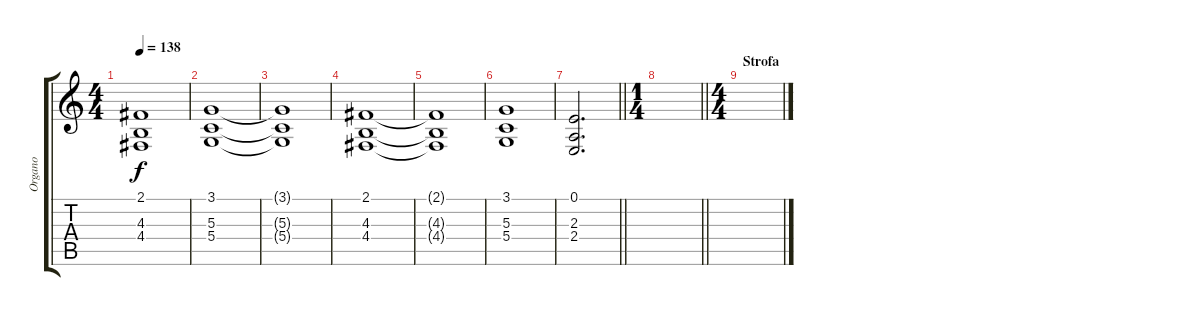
\track ("Organo" "Organo") {instrument churchorgan}
\staff {score tabs}
\tuning (E4 B3 G3 D3 A2 E2) {hide}
\ts (4 4)
\tempo 138
\clef g2
\ks c
(2.1{t} 4.3{t} 4.4{t}).1{dy f} |
(3.1 5.3 5.4).1 |
(3.1{t} 5.3{t} 5.4{t}).1 |
(2.1 4.3 4.4).1 |
(2.1{t} 4.3{t} 4.4{t}).1 |
(3.1 5.3 5.4).1 |
\barLineRight lightlight
(0.1 2.3 2.4).2{d} |
\ts (1 4)
\barLineRight lightlight
|
\ts (4 4)
\section ("" "Strofa")
